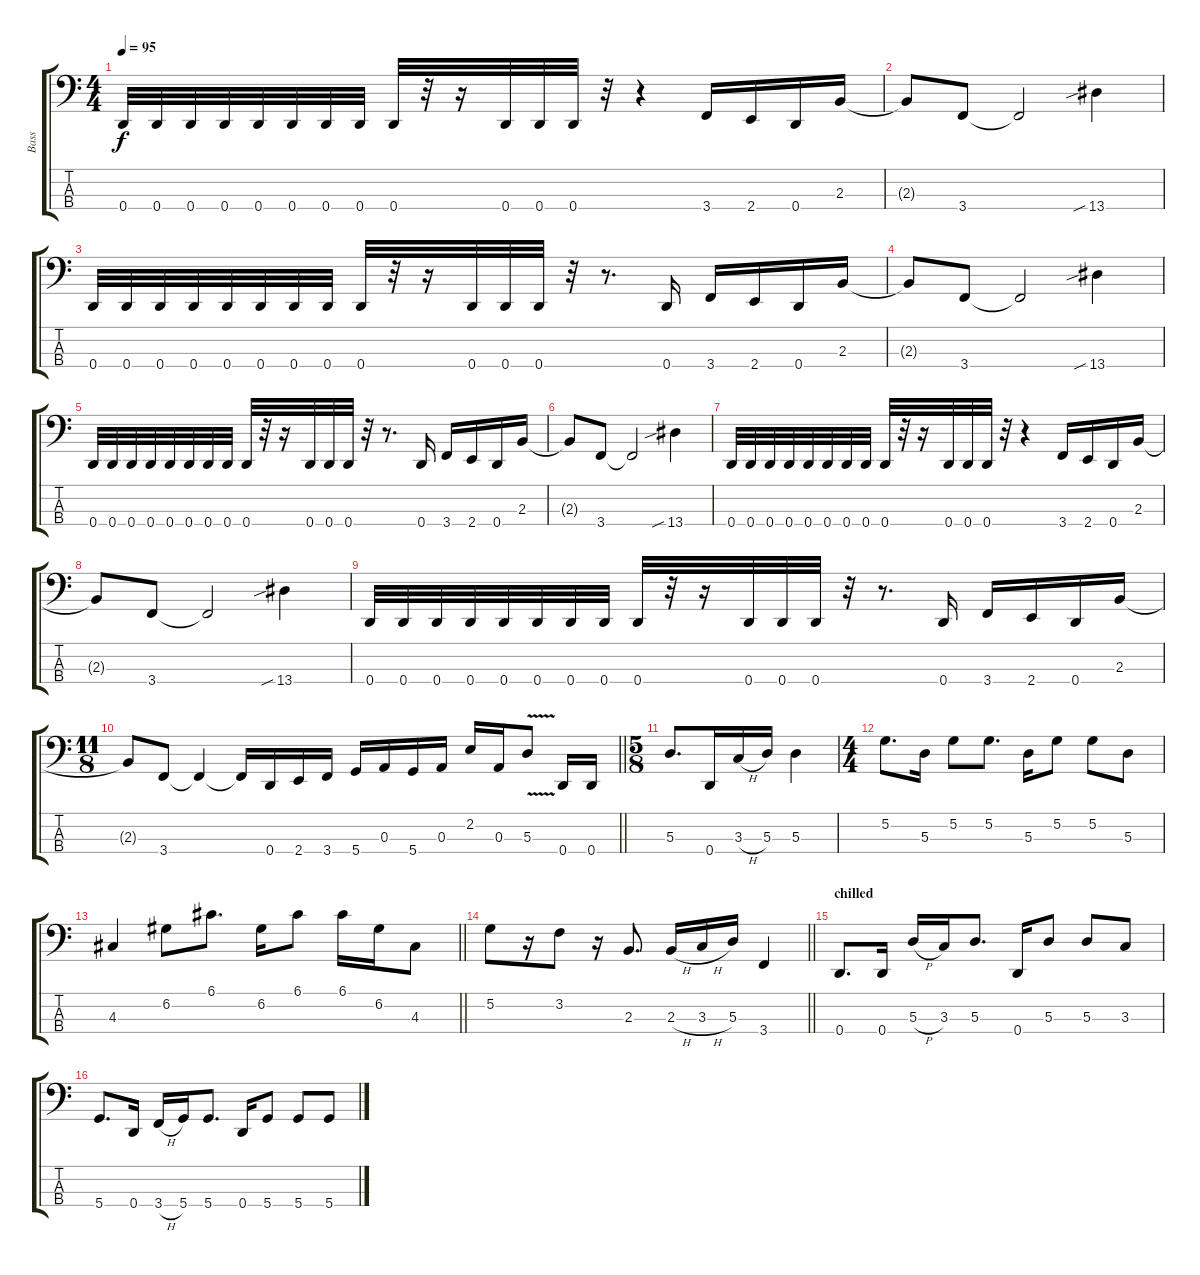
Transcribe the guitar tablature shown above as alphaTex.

\track ("Bass" "Bass") {instrument electricbassfinger}
\staff {score tabs}
\tuning (G2 D2 A1 D1) {hide}
\ts (4 4)
\tempo 95
\clef f4
\ks c
0.4.32{dy f} 0.4.32 0.4.32 0.4.32 0.4.32 0.4.32 0.4.32 0.4.32 0.4.32 r.32 r.16 0.4.32 0.4.32 0.4.32 r.32 r.4 3.4.16 2.4.16 0.4.16 2.3.16 |
2.3{t}.8 3.4.8 3.4{t}.2 13.4{sib}.4 |
0.4.32 0.4.32 0.4.32 0.4.32 0.4.32 0.4.32 0.4.32 0.4.32 0.4.32 r.32 r.16 0.4.32 0.4.32 0.4.32 r.32 r.8{d} 0.4.16 3.4.16 2.4.16 0.4.16 2.3.16 |
2.3{t}.8 3.4.8 3.4{t}.2 13.4{sib}.4 |
0.4.32 0.4.32 0.4.32 0.4.32 0.4.32 0.4.32 0.4.32 0.4.32 0.4.32 r.32 r.16 0.4.32 0.4.32 0.4.32 r.32 r.8{d} 0.4.16 3.4.16 2.4.16 0.4.16 2.3.16 |
2.3{t}.8 3.4.8 3.4{t}.2 13.4{sib}.4 |
0.4.32 0.4.32 0.4.32 0.4.32 0.4.32 0.4.32 0.4.32 0.4.32 0.4.32 r.32 r.16 0.4.32 0.4.32 0.4.32 r.32 r.4 3.4.16 2.4.16 0.4.16 2.3.16 |
2.3{t}.8 3.4.8 3.4{t}.2 13.4{sib}.4 |
0.4.32 0.4.32 0.4.32 0.4.32 0.4.32 0.4.32 0.4.32 0.4.32 0.4.32 r.32 r.16 0.4.32 0.4.32 0.4.32 r.32 r.8{d} 0.4.16 3.4.16 2.4.16 0.4.16 2.3.16 |
\ts (11 8)
\barLineRight lightlight
2.3{t}.8 3.4.8 3.4{t}.4 3.4{t}.16 0.4.16 2.4.16 3.4.16 5.4.16 0.3.16 5.4.16 0.3.16 2.2.16 0.3.16 5.3{v}.8 0.4.16 0.4.16 |
\ts (5 8)
\section ("" "")
5.3.8{d} 0.4.16 3.3{h}.16 5.3.16 5.3.4 |
\ts (4 4)
5.2.8{d} 5.3.16 5.2.8 5.2.8{d} 5.3.16 5.2.8 5.2.8 5.3.8 |
\barLineRight lightlight
4.3.4 6.2.8 6.1.8{d} 6.2.16 6.1.8 6.1.16 6.2.16 4.3.8 |
\barLineRight lightlight
5.2.8 r.16 3.2.8 r.16 2.3.8{d} 2.3{h}.16 3.3{h}.16 5.3.16 3.4.4 |
\section ("" "chilled")
0.4.8{d} 0.4.16 5.3{h}.16 3.3.16 5.3.8{d} 0.4.16 5.3.8 5.3.8 3.3.8 |
5.4.8{d} 0.4.16 3.4{h}.16 5.4.16 5.4.8{d} 0.4.16 5.4.8 5.4.8 5.4.8
